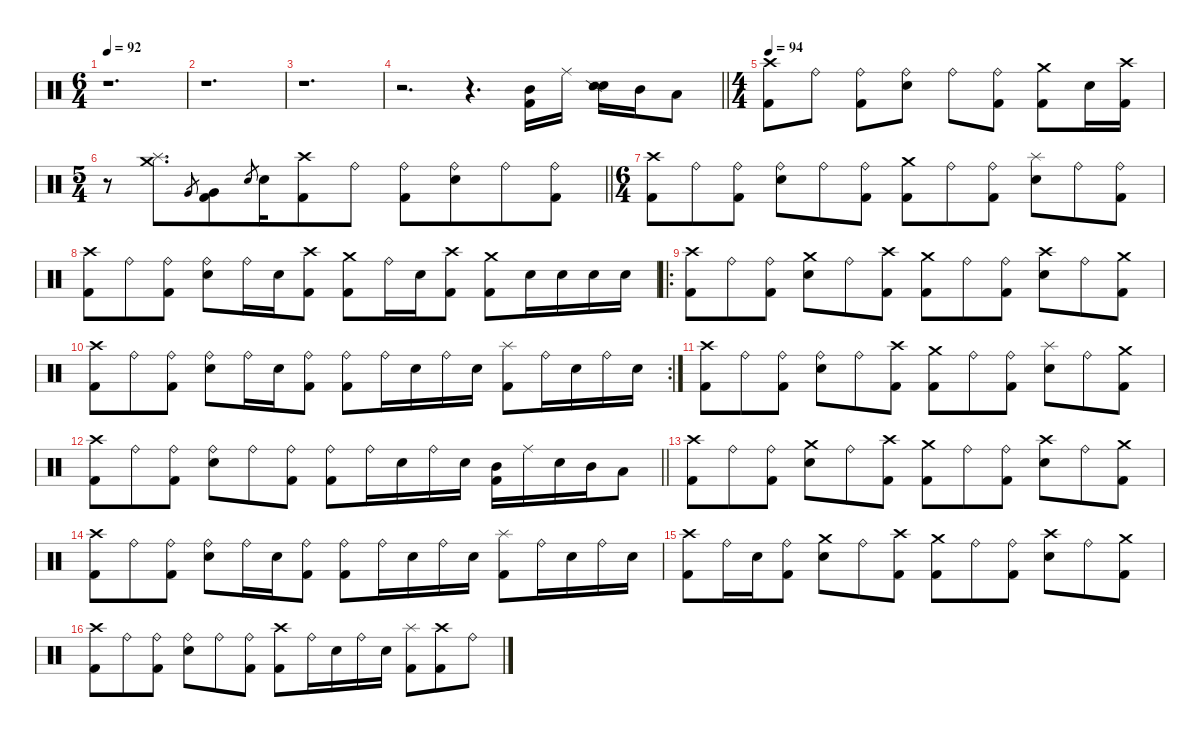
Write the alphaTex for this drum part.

\defaultSystemsLayout 4
\hideDynamics
\bracketExtendMode nobrackets
\multiBarRest
\singleTrackTrackNamePolicy hidden
\multiTrackTrackNamePolicy hidden
\firstSystemTrackNameMode fullname
\firstSystemTrackNameOrientation horizontal
\otherSystemsTrackNameOrientation horizontal
\track ("Drums" "drm.") {defaultSystemsLayout 4 instrument percussion}
\staff {score}
\articulation defaults
\ts (6 4)
\tempo 92
\clef neutral
\ks c
r.1{d dy fff beam Down} |
r.1{d beam Down} |
r.1{d beam Down} |
\barLineRight lightlight
r.2{d beam Down} r.4{d beam Down} ("Mid Tom (hit)" "Kick (hit) 2").16{beam Down} "Ride (middle)".16{beam Down} ("Snare (hit) 2" "Snare (side stick) 2").16{beam Down} "Mid Tom (hit)".16{beam Down} "Low Tom (hit)".8{beam Down} |
\ts (4 4)
\beaming (8 2 2 2 2)
\tempo 94
("Crash high (hit)" "Kick (hit) 2").8{beam Down} "Ride (bell)".8{dy f beam Down} ("Ride (bell)" "Kick (hit) 2").8{beam Down} ("Ride (bell)" "Snare (hit) 2").8{beam Down} "Ride (bell)".8{beam Down} ("Ride (bell)" "Kick (hit) 2").8{beam Down} ("Crash medium (hit)" "Kick (hit) 2").8{dy fff beam Down} "Snare (hit) 2".16{dy ff beam Down} ("Crash high (hit)" "Kick (hit) 2").16{dy fff beam Down} |
\ts (5 4)
\beaming (8 6 4)
\barLineRight lightlight
r.8{beam Down} ("Crash medium (hit)" "Splash (hit)").8{d beam Down} "Very Low Tom (hit)".8{gr dy f beam Up} ("Very Low Tom (hit)" "Kick (hit) 2").8{beam Down} "Electric Snare (hit)".8{gr dy ff beam Up} "Snare (hit) 2".16{dy fff beam Down} ("Crash high (hit)" "Kick (hit) 2").8{beam Down} "Ride (bell)".8{dy f beam Down} ("Ride (bell)" "Kick (hit) 2").8{beam Down} ("Ride (bell)" "Snare (hit) 2").8{beam Down} "Ride (bell)".8{beam Down} ("Ride (bell)" "Kick (hit) 2").8{beam Down} |
\ts (6 4)
\beaming (8 3 3 3 3)
("Crash high (hit)" "Kick (hit) 2").8{dy fff beam Down} "Ride (bell)".8{dy f beam Down} ("Ride (bell)" "Kick (hit) 2").8{beam Down} ("Ride (bell)" "Snare (hit) 2").8{beam Down} "Ride (bell)".8{beam Down} ("Ride (bell)" "Kick (hit) 2").8{beam Down} ("Crash medium (hit)" "Kick (hit) 2").8{dy fff beam Down} "Ride (bell)".8{dy f beam Down} ("Ride (bell)" "Kick (hit) 2").8{beam Down} ("Splash (hit)" "Snare (hit) 2").8{dy fff beam Down} "Ride (bell)".8{dy f beam Down} ("Ride (bell)" "Kick (hit) 2").8{beam Down} |
("Crash high (hit)" "Kick (hit) 2").8{dy fff beam Down} "Ride (bell)".8{dy f beam Down} ("Ride (bell)" "Kick (hit) 2").8{beam Down} ("Ride (bell)" "Snare (hit) 2").8{beam Down} "Ride (bell)".16{beam Down} "Snare (hit) 2".16{dy ff beam Down} ("Crash high (hit)" "Kick (hit) 2").8{dy fff beam Down} ("Crash medium (hit)" "Kick (hit) 2").8{beam Down} "Ride (bell)".16{dy f beam Down} "Snare (hit) 2".16{dy ff beam Down} ("Crash high (hit)" "Kick (hit) 2").8{dy fff beam Down} ("Crash medium (hit)" "Kick (hit) 2").8{beam Down} "Snare (hit) 2".16{beam Down} "Snare (hit) 2".16{beam Down} "Snare (hit) 2".16{beam Down} "Snare (hit) 2".16{beam Down} |
\ro
("Crash high (hit)" "Kick (hit) 2").8{beam Down} "Ride (bell)".8{dy f beam Down} ("Ride (bell)" "Kick (hit) 2").8{beam Down} ("Crash medium (hit)" "Snare (hit) 2").8{dy fff beam Down} "Ride (bell)".8{dy f beam Down} ("Crash high (hit)" "Kick (hit) 2").8{dy fff beam Down} ("Crash medium (hit)" "Kick (hit) 2").8{beam Down} "Ride (bell)".8{dy f beam Down} ("Ride (bell)" "Kick (hit) 2").8{beam Down} ("Crash high (hit)" "Snare (hit) 2").8{dy fff beam Down} "Ride (bell)".8{dy f beam Down} ("Crash medium (hit)" "Kick (hit) 2").8{dy fff beam Down} |
\rc 2
("Crash high (hit)" "Kick (hit) 2").8{beam Down} "Ride (bell)".8{dy f beam Down} ("Ride (bell)" "Kick (hit) 2").8{beam Down} ("Ride (bell)" "Snare (hit) 2").8{beam Down} "Ride (bell)".16{beam Down} "Snare (hit) 2".16{dy ff beam Down} ("Ride (bell)" "Kick (hit) 2").8{dy f beam Down} ("Ride (bell)" "Kick (hit) 2").8{beam Down} "Ride (bell)".16{beam Down} "Snare (hit) 2".16{dy fff beam Down} "Ride (bell)".16{dy f beam Down} "Snare (hit) 2".16{dy fff beam Down} ("Splash (hit)" "Kick (hit) 2").8{beam Down} "Ride (bell)".16{dy f beam Down} "Snare (hit) 2".16{dy fff beam Down} "Ride (bell)".16{dy f beam Down} "Snare (hit) 2".16{dy fff beam Down} |
("Crash high (hit)" "Kick (hit) 2").8{beam Down} "Ride (bell)".8{dy f beam Down} ("Ride (bell)" "Kick (hit) 2").8{beam Down} ("Ride (bell)" "Snare (hit) 2").8{beam Down} "Ride (bell)".8{beam Down} ("Crash high (hit)" "Kick (hit) 2").8{dy fff beam Down} ("Crash medium (hit)" "Kick (hit) 2").8{beam Down} "Ride (bell)".8{dy f beam Down} ("Ride (bell)" "Kick (hit) 2").8{beam Down} ("Splash (hit)" "Snare (hit) 2").8{dy fff beam Down} "Ride (bell)".8{dy f beam Down} ("Crash medium (hit)" "Kick (hit) 2").8{dy fff beam Down} |
\barLineRight lightlight
("Crash high (hit)" "Kick (hit) 2").8{beam Down} "Ride (bell)".8{dy f beam Down} ("Ride (bell)" "Kick (hit) 2").8{beam Down} ("Ride (bell)" "Snare (hit) 2").8{beam Down} "Ride (bell)".8{beam Down} ("Ride (bell)" "Kick (hit) 2").8{beam Down} ("Ride (bell)" "Kick (hit) 2").8{beam Down} "Ride (bell)".16{beam Down} "Snare (hit) 2".16{dy ff beam Down} "Ride (bell)".16{dy f beam Down} "Snare (hit) 2".16{beam Down} ("Mid Tom (hit)" "Kick (hit) 2").16{beam Down} "Ride (middle)".16{dy fff beam Down} "Snare (hit) 2".16{dy ff beam Down} "Mid Tom (hit)".16{dy fff beam Down} "Low Tom (hit)".8{beam Down} |
("Crash high (hit)" "Kick (hit) 2").8{beam Down} "Ride (bell)".8{dy f beam Down} ("Ride (bell)" "Kick (hit) 2").8{beam Down} ("Crash medium (hit)" "Snare (hit) 2").8{dy fff beam Down} "Ride (bell)".8{dy f beam Down} ("Crash high (hit)" "Kick (hit) 2").8{dy fff beam Down} ("Crash medium (hit)" "Kick (hit) 2").8{beam Down} "Ride (bell)".8{dy f beam Down} ("Ride (bell)" "Kick (hit) 2").8{beam Down} ("Crash high (hit)" "Snare (hit) 2").8{dy fff beam Down} "Ride (bell)".8{dy f beam Down} ("Crash medium (hit)" "Kick (hit) 2").8{dy fff beam Down} |
("Crash high (hit)" "Kick (hit) 2").8{beam Down} "Ride (bell)".8{dy f beam Down} ("Ride (bell)" "Kick (hit) 2").8{beam Down} ("Ride (bell)" "Snare (hit) 2").8{beam Down} "Ride (bell)".16{beam Down} "Snare (hit) 2".16{dy ff beam Down} ("Ride (bell)" "Kick (hit) 2").8{dy f beam Down} ("Ride (bell)" "Kick (hit) 2").8{beam Down} "Ride (bell)".16{beam Down} "Snare (hit) 2".16{dy fff beam Down} "Ride (bell)".16{dy f beam Down} "Snare (hit) 2".16{dy fff beam Down} ("Splash (hit)" "Kick (hit) 2").8{beam Down} "Ride (bell)".16{dy f beam Down} "Snare (hit) 2".16{dy fff beam Down} "Ride (bell)".16{dy f beam Down} "Snare (hit) 2".16{dy fff beam Down} |
("Crash high (hit)" "Kick (hit) 2").8{beam Down} "Ride (bell)".16{dy f beam Down} "Snare (hit) 2".16{dy ff beam Down} ("Ride (bell)" "Kick (hit) 2").8{dy f beam Down} ("Crash medium (hit)" "Snare (hit) 2").8{dy fff beam Down} "Ride (bell)".8{dy f beam Down} ("Crash high (hit)" "Kick (hit) 2").8{dy fff beam Down} ("Crash medium (hit)" "Kick (hit) 2").8{beam Down} "Ride (bell)".8{dy f beam Down} ("Ride (bell)" "Kick (hit) 2").8{beam Down} ("Crash high (hit)" "Snare (hit) 2").8{dy fff beam Down} "Ride (bell)".8{dy f beam Down} ("Crash medium (hit)" "Kick (hit) 2").8{dy fff beam Down} |
("Crash high (hit)" "Kick (hit) 2").8{beam Down} "Ride (bell)".8{dy f beam Down} ("Ride (bell)" "Kick (hit) 2").8{beam Down} ("Ride (bell)" "Snare (hit) 2").8{beam Down} "Ride (bell)".8{beam Down} ("Ride (bell)" "Kick (hit) 2").8{beam Down} ("Crash high (hit)" "Kick (hit) 2").8{dy fff beam Down} "Ride (bell)".16{dy f beam Down} "Snare (hit) 2".16{dy fff beam Down} "Ride (bell)".16{dy f beam Down} "Snare (hit) 2".16{dy fff beam Down} ("Splash (hit)" "Kick (hit) 2").8{beam Down} ("Crash high (hit)" "Kick (hit) 2").8{beam Down} "Ride (bell)".8{dy f beam Down}
